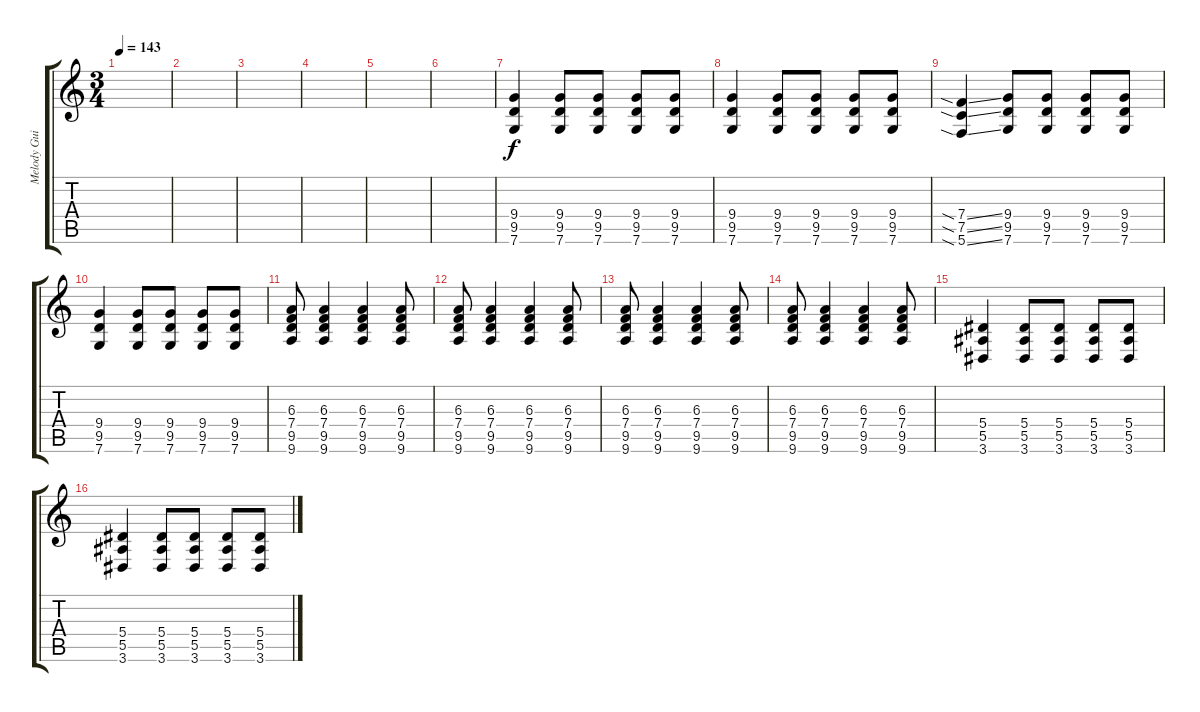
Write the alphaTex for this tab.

\track ("Melody Guitar" "Melody Gui") {instrument distortionguitar}
\staff {score tabs}
\tuning (C4 G3 Eb3 Bb2 F2 C2) {hide}
\ts (3 4)
\tempo 143
\clef g2
\ks c
|
|
|
|
|
|
(9.4 9.5 7.6).4 (9.4 9.5 7.6).8 (9.4 9.5 7.6).8 (9.4 9.5 7.6).8 (9.4 9.5 7.6).8 |
(9.4 9.5 7.6).4 (9.4 9.5 7.6).8 (9.4 9.5 7.6).8 (9.4 9.5 7.6).8 (9.4 9.5 7.6).8 |
(7.4{sia ss} 7.5{sia ss} 5.6{sia ss}).4 (9.4 9.5 7.6).8 (9.4 9.5 7.6).8 (9.4 9.5 7.6).8 (9.4 9.5 7.6).8 |
(9.4 9.5 7.6).4 (9.4 9.5 7.6).8 (9.4 9.5 7.6).8 (9.4 9.5 7.6).8 (9.4 9.5 7.6).8 |
(6.3 7.4 9.5 9.6).8 (6.3 7.4 9.5 9.6).4 (6.3 7.4 9.5 9.6).4 (6.3 7.4 9.5 9.6).8 |
(6.3 7.4 9.5 9.6).8 (6.3 7.4 9.5 9.6).4 (6.3 7.4 9.5 9.6).4 (6.3 7.4 9.5 9.6).8 |
(6.3 7.4 9.5 9.6).8 (6.3 7.4 9.5 9.6).4 (6.3 7.4 9.5 9.6).4 (6.3 7.4 9.5 9.6).8 |
(6.3 7.4 9.5 9.6).8 (6.3 7.4 9.5 9.6).4 (6.3 7.4 9.5 9.6).4 (6.3 7.4 9.5 9.6).8 |
(5.4 5.5 3.6).4 (5.4 5.5 3.6).8 (5.4 5.5 3.6).8 (5.4 5.5 3.6).8 (5.4 5.5 3.6).8 |
(5.4 5.5 3.6).4 (5.4 5.5 3.6).8 (5.4 5.5 3.6).8 (5.4 5.5 3.6).8 (5.4 5.5 3.6).8
